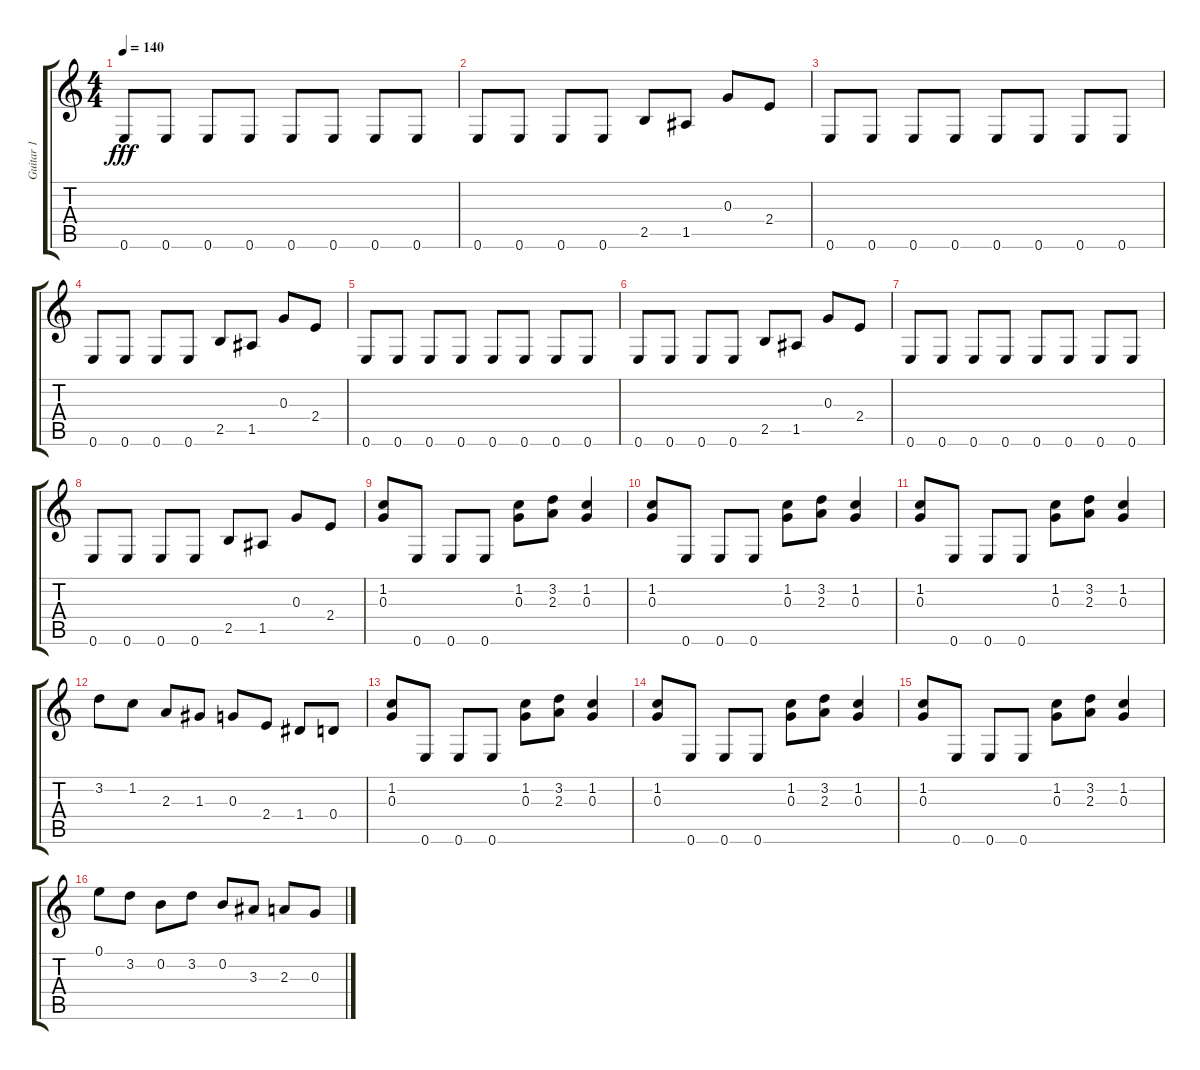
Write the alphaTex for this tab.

\track ("Guitar 1" "Guitar 1") {instrument electricguitarclean}
\staff {score tabs}
\tuning (E4 B3 G3 D3 A2 E2) {hide}
\ts (4 4)
\tempo 140
\clef g2
\ks c
0.6.8{dy fff} 0.6.8 0.6.8 0.6.8 0.6.8 0.6.8 0.6.8 0.6.8 |
0.6.8 0.6.8 0.6.8 0.6.8 2.5.8 1.5.8 0.3.8 2.4.8 |
0.6.8 0.6.8 0.6.8 0.6.8 0.6.8 0.6.8 0.6.8 0.6.8 |
0.6.8 0.6.8 0.6.8 0.6.8 2.5.8 1.5.8 0.3.8 2.4.8 |
0.6.8 0.6.8 0.6.8 0.6.8 0.6.8 0.6.8 0.6.8 0.6.8 |
0.6.8 0.6.8 0.6.8 0.6.8 2.5.8 1.5.8 0.3.8 2.4.8 |
0.6.8 0.6.8 0.6.8 0.6.8 0.6.8 0.6.8 0.6.8 0.6.8 |
0.6.8 0.6.8 0.6.8 0.6.8 2.5.8 1.5.8 0.3.8 2.4.8 |
(1.2 0.3).8 0.6.8 0.6.8 0.6.8 (1.2 0.3).8 (3.2 2.3).8 (1.2 0.3).4 |
(1.2 0.3).8 0.6.8 0.6.8 0.6.8 (1.2 0.3).8 (3.2 2.3).8 (1.2 0.3).4 |
(1.2 0.3).8 0.6.8 0.6.8 0.6.8 (1.2 0.3).8 (3.2 2.3).8 (1.2 0.3).4 |
3.2.8 1.2.8 2.3.8 1.3.8 0.3.8 2.4.8 1.4.8 0.4.8 |
(1.2 0.3).8 0.6.8 0.6.8 0.6.8 (1.2 0.3).8 (3.2 2.3).8 (1.2 0.3).4 |
(1.2 0.3).8 0.6.8 0.6.8 0.6.8 (1.2 0.3).8 (3.2 2.3).8 (1.2 0.3).4 |
(1.2 0.3).8 0.6.8 0.6.8 0.6.8 (1.2 0.3).8 (3.2 2.3).8 (1.2 0.3).4 |
0.1.8 3.2.8 0.2.8 3.2.8 0.2.8 3.3.8 2.3.8 0.3.8
